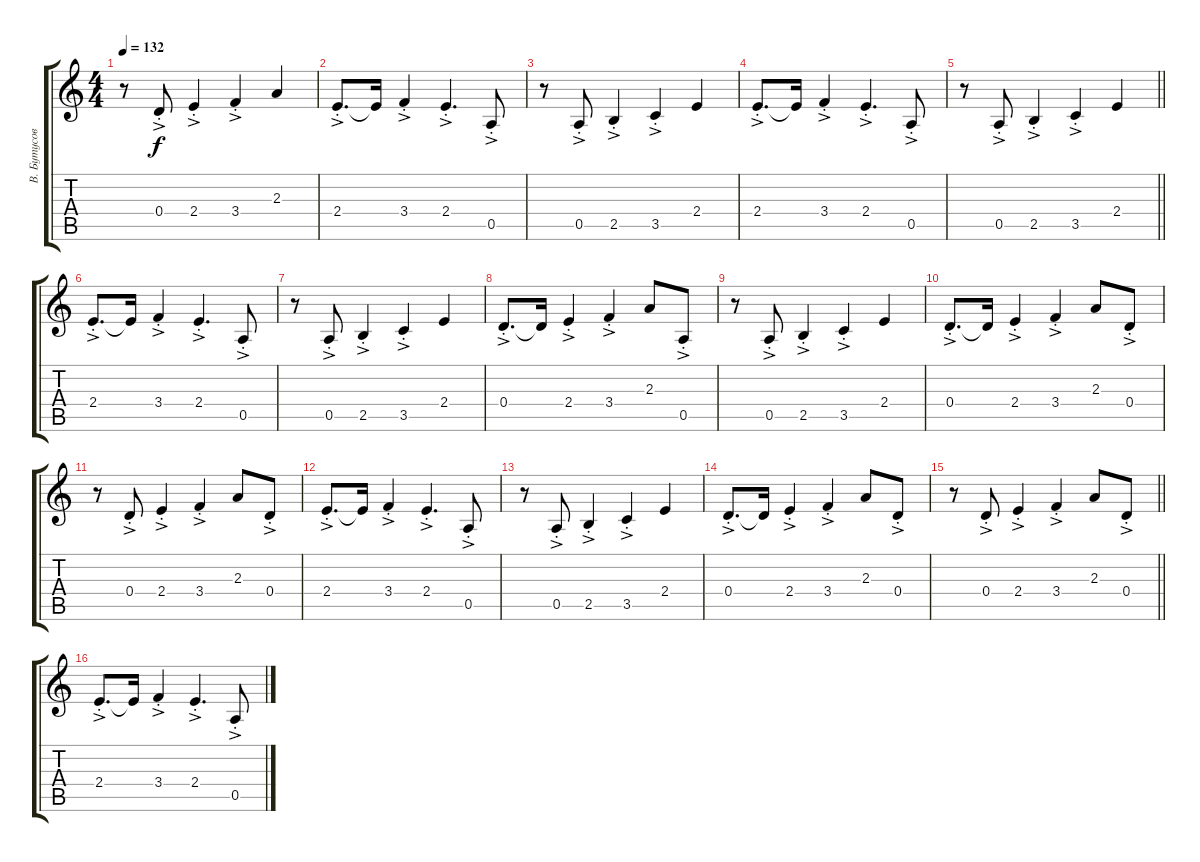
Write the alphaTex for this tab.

\track ("В. Бутусов (гитара)" "В. Бутусов") {instrument electricguitarjazz}
\staff {score tabs}
\tuning (E4 B3 G3 D3 A2 E2) {hide}
\ts (4 4)
\tempo 132
\clef g2
\ks c
r.8{dy f} 0.4{ac st}.8 2.4{ac st}.4 3.4{ac st}.4 2.3.4 |
2.4{ac st}.8{d} 2.4{t}.16 3.4{ac st}.4 2.4{ac st}.4{d} 0.5{ac st}.8 |
r.8 0.5{ac st}.8 2.5{ac st}.4 3.5{ac st}.4 2.4.4 |
2.4{ac st}.8{d} 2.4{t}.16 3.4{ac st}.4 2.4{ac st}.4{d} 0.5{ac st}.8 |
\barLineRight lightlight
r.8 0.5{ac st}.8 2.5{ac st}.4 3.5{ac st}.4 2.4.4 |
\section ("" "")
2.4{ac st}.8{d} 2.4{t}.16 3.4{ac st}.4 2.4{ac st}.4{d} 0.5{ac st}.8 |
r.8 0.5{ac st}.8 2.5{ac st}.4 3.5{ac st}.4 2.4.4 |
0.4{ac st}.8{d} 0.4{t}.16 2.4{ac st}.4 3.4{ac st}.4 2.3.8 0.5{ac st}.8 |
r.8 0.5{ac st}.8 2.5{ac st}.4 3.5{ac st}.4 2.4.4 |
0.4{ac st}.8{d} 0.4{t}.16 2.4{ac st}.4 3.4{ac st}.4 2.3.8 0.4{ac st}.8 |
r.8 0.4{ac st}.8 2.4{ac st}.4 3.4{ac st}.4 2.3.8 0.4{ac st}.8 |
2.4{ac st}.8{d} 2.4{t}.16 3.4{ac st}.4 2.4{ac st}.4{d} 0.5{ac st}.8 |
r.8 0.5{ac st}.8 2.5{ac st}.4 3.5{ac st}.4 2.4.4 |
0.4{ac st}.8{d} 0.4{t}.16 2.4{ac st}.4 3.4{ac st}.4 2.3.8 0.4{ac st}.8 |
\barLineRight lightlight
r.8 0.4{ac st}.8 2.4{ac st}.4 3.4{ac st}.4 2.3.8 0.4{ac st}.8 |
\section ("" "")
2.4{ac st}.8{d} 2.4{t}.16 3.4{ac st}.4 2.4{ac st}.4{d} 0.5{ac st}.8
